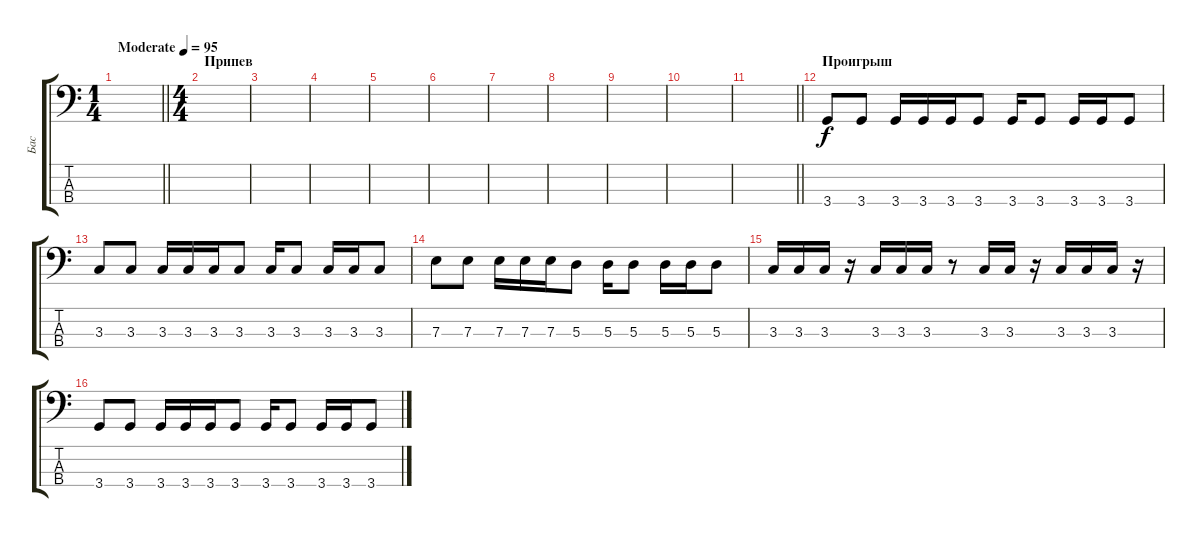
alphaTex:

\track ("Бас" "Бас") {instrument electricbassfinger}
\staff {score tabs}
\tuning (G2 D2 A1 E1) {hide}
\ts (1 4)
\tempo (95 "Moderate")
\clef f4
\barLineRight lightlight
\ks c
|
\ts (4 4)
\section ("" "Припев")
|
|
|
|
|
|
|
|
|
\barLineRight lightlight
|
\section ("" "Проигрыш")
3.4.8 3.4.8 3.4.16 3.4.16 3.4.16 3.4.8 3.4.16 3.4.8 3.4.16 3.4.16 3.4.8 |
3.3.8 3.3.8 3.3.16 3.3.16 3.3.16 3.3.8 3.3.16 3.3.8 3.3.16 3.3.16 3.3.8 |
7.3.8 7.3.8 7.3.16 7.3.16 7.3.16 5.3.8 5.3.16 5.3.8 5.3.16 5.3.16 5.3.8 |
3.3.16 3.3.16 3.3.16 r.16 3.3.16 3.3.16 3.3.16 r.8 3.3.16 3.3.16 r.16 3.3.16 3.3.16 3.3.16 r.16 |
3.4.8 3.4.8 3.4.16 3.4.16 3.4.16 3.4.8 3.4.16 3.4.8 3.4.16 3.4.16 3.4.8
